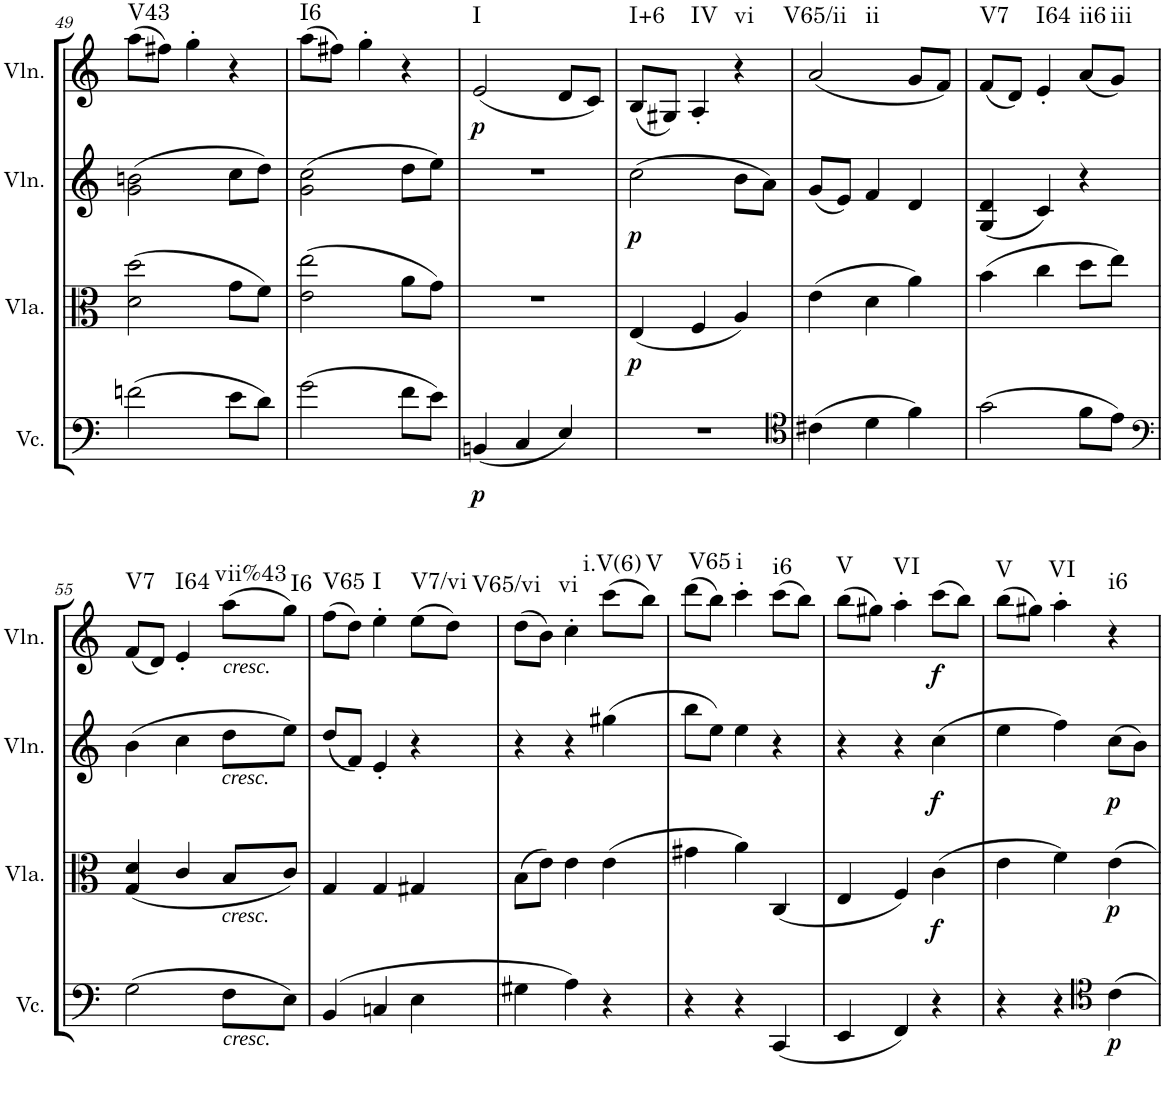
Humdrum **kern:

**kern	**dynam	**kern	**dynam	**kern	**dynam	**kern	**dynam	**harte
*part4	*part4	*part3	*part3	*part2	*part2	*part1	*part1	*part1
*staff4	*staff4	*staff3	*staff3	*staff2	*staff2	*staff1	*staff1	*
*I"Violoncello	*	*I"Viola	*	*I"Violin	*	*I"Violin	*	*
*I'Vc.	*	*I'Vla.	*	*I'Vln.	*	*I'Vln.	*	*
!!LO:PB:g=z
*clefF4	*	*clefC3	*	*clefG2	*	*clefG2	*	*
*k[]	*	*k[]	*	*k[]	*	*k[]	*	*
*M3/4	*	*M3/4	*	*M3/4	*	*M3/4	*	*
=49	=49	=49	=49	=49	=49	=49	=49	=49
!	!	!	!	!	!	!	!	!LO:H:kt=V43
(2fn\	.	(2d\ 2dd\	.	(2g\ 2bn\	.	(8aa\L	.	N
.	.	.	.	.	.	8ff#X\J)	.	.
.	.	.	.	.	.	4gg'\	.	.
8e\L	.	8g\L	.	8cc\L	.	4r	.	.
8d\J)	.	8f\J)	.	8dd\J)	.	.	.	.
=50	=50	=50	=50	=50	=50	=50	=50	=50
!	!	!	!	!	!	!	!	!LO:H:kt=I6
(2g\	.	(2e\ 2ee\	.	(2g\ 2cc\	.	(8aa\L	.	N
.	.	.	.	.	.	8ff#X\J)	.	.
.	.	.	.	.	.	4gg'\	.	.
8f\L	.	8a\L	.	8dd\L	.	4r	.	.
8e\J)	.	8g\J)	.	8ee\J)	.	.	.	.
=51	=51	=51	=51	=51	=51	=51	=51	=51
!	!LO:DY:b	!	!	!	!	!	!LO:DY:b	!LO:H:kt=I
(4BBn/	p	2.r	.	2.r	.	(2e/	p	N
4C/	.	.	.	.	.	.	.	.
4E/)	.	.	.	.	.	8d/L	.	.
.	.	.	.	.	.	8c/J)	.	.
=52	=52	=52	=52	=52	=52	=52	=52	=52
!	!	!	!LO:DY:b	!	!LO:DY:b	!	!	!LO:H:kt=I+6
2.r	.	(4E/	p	(2cc\	p	(8B/L	.	N
.	.	.	.	.	.	8G#X/J)	.	.
!	!	!	!	!	!	!	!	!LO:H:kt=IV
.	.	4F/	.	.	.	4A'/	.	N
!	!	!	!	!	!	!	!	!LO:H:kt=vi
.	.	4A/)	.	8b\L	.	4r	.	N
.	.	.	.	8a\J)	.	.	.	.
=53	=53	=53	=53	=53	=53	=53	=53	=53
*clefC4	*	*	*	*	*	*	*	*
!	!	!	!	!	!	!	!	!LO:H:n=1:kt=V65/ii
!	!	!	!	!	!	!	!	!LO:H:n=2:kt=ii
(4c#X\	.	(4e\	.	(8g/L	.	(2a/	.	N N
.	.	.	.	8e/J)	.	.	.	.
4d\	.	4d\	.	4f/	.	.	.	.
4f\)	.	4a\)	.	4d/	.	8g/L	.	.
.	.	.	.	.	.	8f/J)	.	.
=54	=54	=54	=54	=54	=54	=54	=54	=54
!	!	!	!	!	!	!	!	!LO:H:kt=V7
(2g\	.	(4b\	.	(4G/ 4d/	.	(8f/L	.	N
.	.	.	.	.	.	8d/J)	.	.
!	!	!	!	!	!	!	!	!LO:H:kt=I64
.	.	4cc\	.	4c/)	.	4e'/	.	N
!	!	!	!	!	!	!	!	!LO:H:kt=ii6
8f\L	.	8dd\L	.	4r	.	(8a/L	.	N
!	!	!	!	!	!	!	!	!LO:H:kt=iii
8e\J)	.	8ee\J)	.	.	.	8g/J)	.	N
!!LO:LB:g=z
=55	=55	=55	=55	=55	=55	=55	=55	=55
*clefF4	*	*	*	*	*	*	*	*
!	!	!	!	!	!	!	!	!LO:H:kt=V7
(2G\	.	(4G/ 4d/	.	(4b\	.	(8f/L	.	N
.	.	.	.	.	.	8d/J)	.	.
!	!	!	!	!	!	!	!	!LO:H:kt=I64
.	.	4c/	.	4cc\	.	4e'/	.	N
!	!	!	!	!	!	!LO:TX:b:i:t=cresc.	!	!
!	!	!	!	!LO:TX:b:i:t=cresc.	!	!	!	!
!	!	!LO:TX:b:i:t=cresc.	!	!	!	!	!	!
!LO:TX:b:i:t=cresc.	!	!	!	!	!	!	!	!LO:H:kt=vii%43
8F\L	.	8B/L	.	8dd\L	.	(8aa\L	.	N
!	!	!	!	!	!	!	!	!LO:H:kt=I6
8E\J)	.	8c/J)	.	8ee\J)	.	8gg\J)	.	N
=56	=56	=56	=56	=56	=56	=56	=56	=56
!	!	!	!	!	!	!	!	!LO:H:kt=V65
(4BB/	.	4G/	.	(8dd/L	.	(8ff\L	.	N
.	.	.	.	8f/J)	.	8dd\J)	.	.
!	!	!	!	!	!	!	!	!LO:H:kt=I
4Cn/	.	4G/	.	4e'/	.	4ee'\	.	N
!	!	!	!	!	!	!	!	!LO:H:kt=V7/vi
4E\	.	4G#X/	.	4r	.	(8ee\L	.	N
.	.	.	.	.	.	8dd\J)	.	.
=57	=57	=57	=57	=57	=57	=57	=57	=57
!	!	!	!	!	!	!	!	!LO:H:kt=V65/vi
4G#X\	.	(8B\L	.	4r	.	(8dd\L	.	N
.	.	8e\J)	.	.	.	8b\J)	.	.
!	!	!	!	!	!	!	!	!LO:H:kt=vi
4A\)	.	4e\	.	4r	.	4cc'\	.	N
!	!	!	!	!	!	!	!	!LO:H:kt=i.V(6)
4r	.	(4e\	.	(4gg#X\	.	(8ccc\L	.	N
!	!	!	!	!	!	!	!	!LO:H:kt=V
.	.	.	.	.	.	8bb\J)	.	N
=58	=58	=58	=58	=58	=58	=58	=58	=58
!	!	!	!	!	!	!	!	!LO:H:kt=V65
4r	.	4g#X\	.	8bb\L	.	(8ddd\L	.	N
.	.	.	.	8ee\J)	.	8bb\J)	.	.
!	!	!	!	!	!	!	!	!LO:H:kt=i
4r	.	4a\)	.	4ee\	.	4ccc'\	.	N
!	!	!	!	!	!	!	!	!LO:H:kt=i6
(4CC/	.	(4C/	.	4r	.	(8ccc\L	.	N
.	.	.	.	.	.	8bb\J)	.	.
=59	=59	=59	=59	=59	=59	=59	=59	=59
!	!	!	!	!	!	!	!	!LO:H:kt=V
4EE/	.	4E/	.	4r	.	(8bb\L	.	N
.	.	.	.	.	.	8gg#X\J)	.	.
!	!	!	!	!	!	!	!	!LO:H:kt=VI
4FF/)	.	4F/)	.	4r	.	4aa'\	.	N
!	!	!	!LO:DY:b	!	!LO:DY:b	!	!LO:DY:b	!
4r	.	(4c\	f	(4cc\	f	(8ccc\L	f	.
.	.	.	.	.	.	8bb\J)	.	.
=60	=60	=60	=60	=60	=60	=60	=60	=60
!	!	!	!	!	!	!	!	!LO:H:kt=V
4r	.	4e\	.	4ee\	.	(8bb\L	.	N
.	.	.	.	.	.	8gg#X\J)	.	.
!	!	!	!	!	!	!	!	!LO:H:kt=VI
4r	.	4f\)	.	4ff\)	.	4aa'\	.	N
*clefC4	*	*	*	*	*	*	*	*
!	!LO:DY:b	!	!LO:DY:b	!	!LO:DY:b	!	!	!LO:H:kt=i6
4c\	p	4e\	p	(8cc\L	p	4r	.	N
.	.	.	.	8b\J)	.	.	.	.
=	=	=	=	=	=	=	=	=
*-	*-	*-	*-	*-	*-	*-	*-	*-
